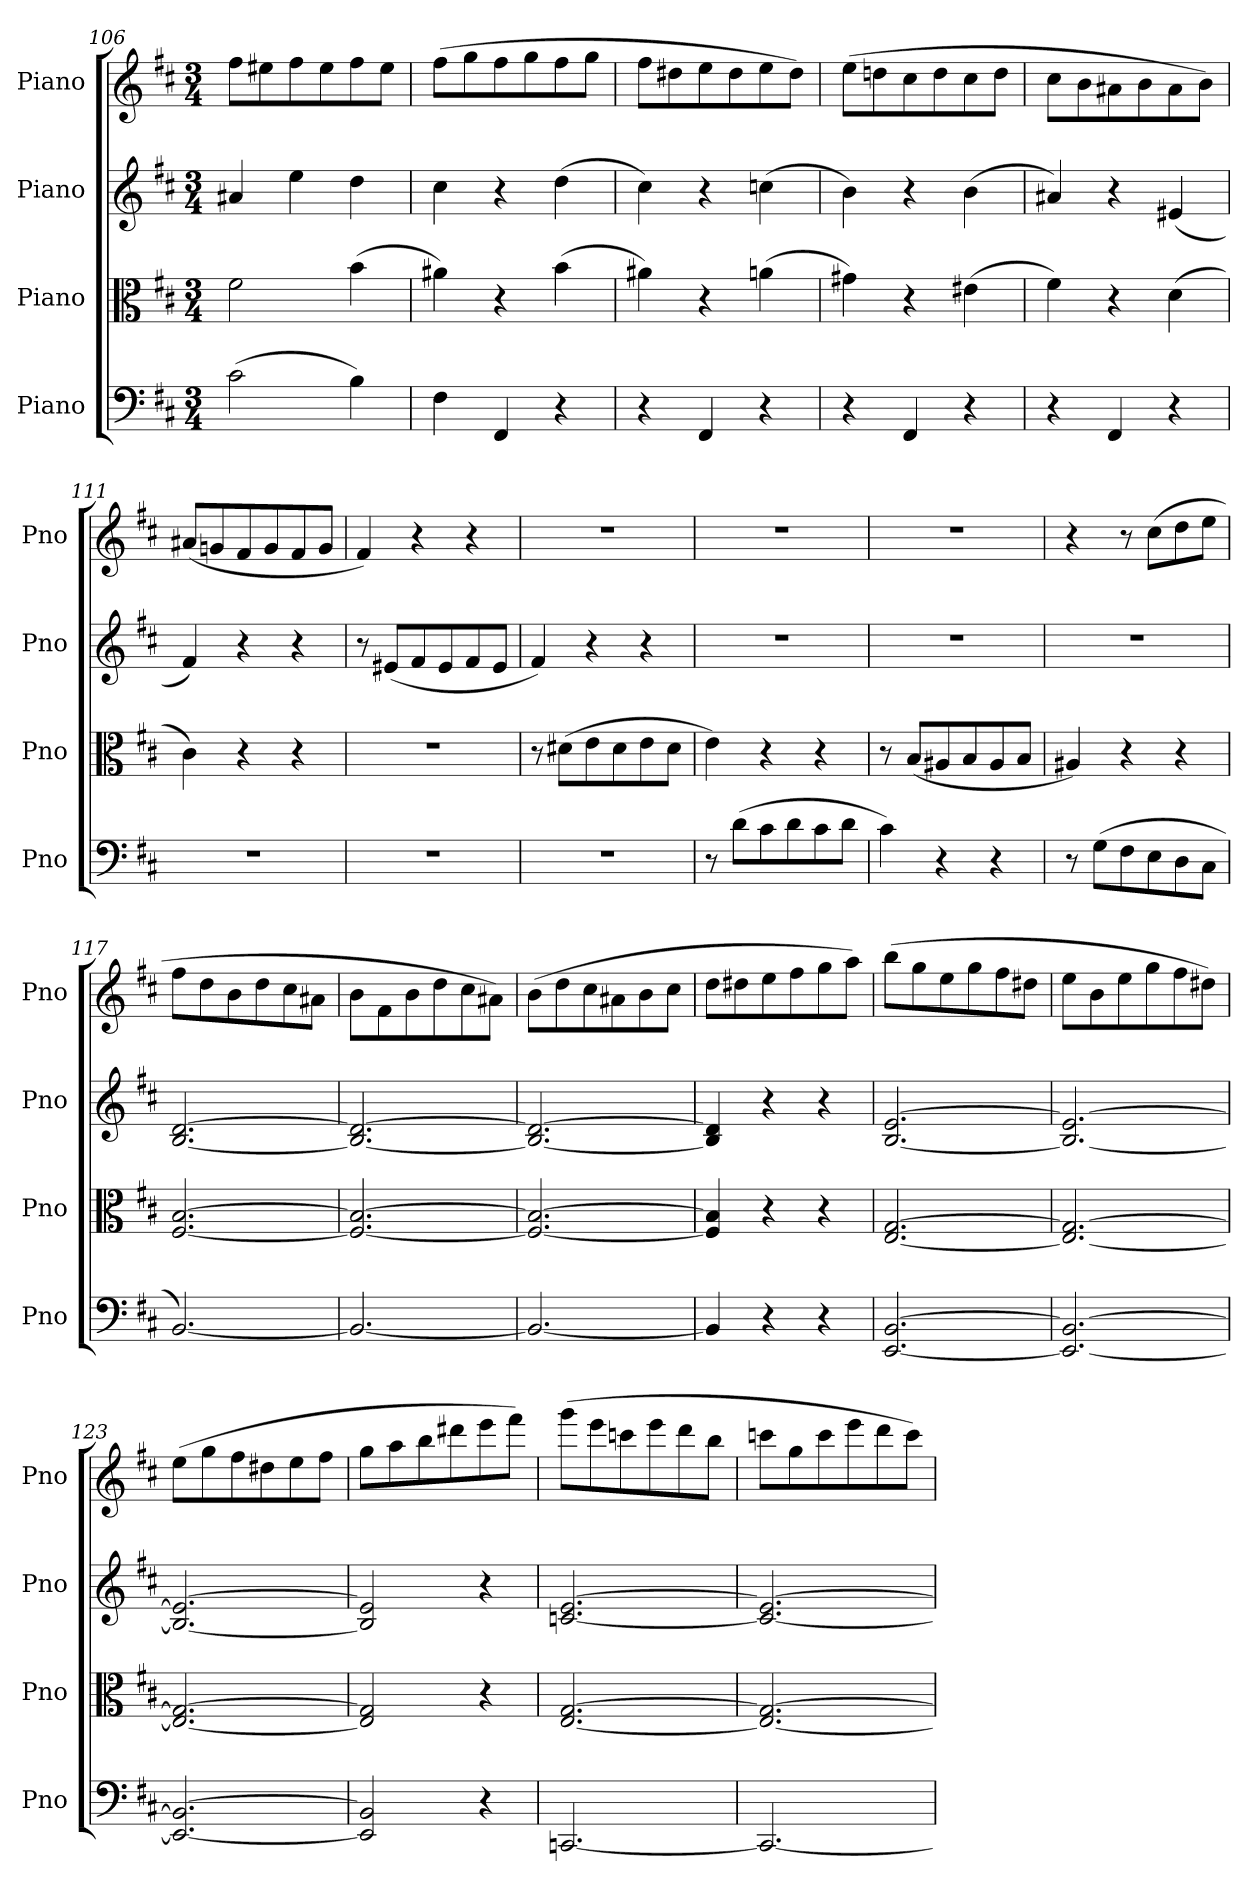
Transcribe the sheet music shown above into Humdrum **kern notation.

**kern	**kern	**kern	**kern
*part4	*part3	*part2	*part1
*staff4	*staff3	*staff2	*staff1
*I"Piano	*I"Piano	*I"Piano	*I"Piano
*I'Pno	*I'Pno	*I'Pno	*I'Pno
!!LO:PB:g=z
*clefF4	*clefC3	*clefG2	*clefG2
*k[f#c#]	*k[f#c#]	*k[f#c#]	*k[f#c#]
*M3/4	*M3/4	*M3/4	*M3/4
=106	=106	=106	=106
(>2c#\	2f#\	4a#X/	8ff#\L
.	.	.	8ee#X\
.	.	4ee\	8ff#\
.	.	.	8ee#\
4B\)	(>4b\	4dd\	8ff#\
.	.	.	8ee#\J
=107	=107	=107	=107
4F#\	4a#X\)	4cc#\	(>8ff#\L
.	.	.	8gg\
4FF#/	4r	4r	8ff#\
.	.	.	8gg\
4r	(>4b\	(>4dd\	8ff#\
.	.	.	8gg\J
=108	=108	=108	=108
4r	4a#X\)	4cc#\)	8ff#\L
.	.	.	8dd#X\
4FF#/	4r	4r	8ee\
.	.	.	8dd#\
4r	(>4an\	(>4ccn\	8ee\
.	.	.	8dd#\J)
=109	=109	=109	=109
4r	4g#X\)	4b\)	(>8ee\L
.	.	.	8ddn\
4FF#/	4r	4r	8cc#\
.	.	.	8dd\
4r	(>4e#X\	(>4b\	8cc#\
.	.	.	8dd\J
=110	=110	=110	=110
4r	4f#\)	4a#X/)	8cc#\L
.	.	.	8b\
4FF#/	4r	4r	8a#X\
.	.	.	8b\
4r	(>4d\	(4e#X/	8a#\
.	.	.	8b\J)
=111	=111	=111	=111
2.r	4c#\)	4f#/)	(8a#X/L
.	.	.	8gn/
.	4r	4r	8f#/
.	.	.	8g/
.	4r	4r	8f#/
.	.	.	8g/J
=112	=112	=112	=112
2.r	2.r	8r	4f#/)
.	.	(8e#X/L	.
.	.	8f#/	4r
.	.	8e#/	.
.	.	8f#/	4r
.	.	8e#/J	.
=113	=113	=113	=113
2.r	8r	4f#/)	2.r
.	(>8d#X\L	.	.
.	8e\	4r	.
.	8d#\	.	.
.	8e\	4r	.
.	8d#\J	.	.
=114	=114	=114	=114
8r	4e\)	2.r	2.r
(>8d\L	.	.	.
8c#\	4r	.	.
8d\	.	.	.
8c#\	4r	.	.
8d\J	.	.	.
!!LO:LB:g=z
=115	=115	=115	=115
4c#\)	8r	2.r	2.r
.	(8B/L	.	.
4r	8A#X/	.	.
.	8B/	.	.
4r	8A#/	.	.
.	8B/J	.	.
=116	=116	=116	=116
8r	4A#X/)	2.r	4r
(>8G\L	.	.	.
8F#\	4r	.	8r
8E\	.	.	(>8cc#\L
8D\	4r	.	8dd\
8C#\J	.	.	8ee\J
=117	=117	=117	=117
[2.BB/)	[2.F#/ [2.B/	[2.B/ [2.d/	8ff#\L
.	.	.	8dd\
.	.	.	8b\
.	.	.	8dd\
.	.	.	8cc#\
.	.	.	8a#X\J
=118	=118	=118	=118
2.BB/_	2.F#/_ 2.B/_	2.B/_ 2.d/_	8b\L
.	.	.	8f#\
.	.	.	8b\
.	.	.	8dd\
.	.	.	8cc#\
.	.	.	8a#X\J)
=119	=119	=119	=119
2.BB/_	2.F#/_ 2.B/_	2.B/_ 2.d/_	(>8b\L
.	.	.	8dd\
.	.	.	8cc#\
.	.	.	8a#X\
.	.	.	8b\
.	.	.	8cc#\J
=120	=120	=120	=120
4BB/]	4F#/] 4B/]	4B/] 4d/]	8dd\L
.	.	.	8dd#X\
4r	4r	4r	8ee\
.	.	.	8ff#\
4r	4r	4r	8gg\
.	.	.	8aa\J)
=121	=121	=121	=121
[2.EE/ [2.BB/	[2.E/ [2.G/	[2.B/ [2.e/	(>8bb\L
.	.	.	8gg\
.	.	.	8ee\
.	.	.	8gg\
.	.	.	8ff#\
.	.	.	8dd#X\J
=122	=122	=122	=122
2.EE/_ 2.BB/_	2.E/_ 2.G/_	2.B/_ 2.e/_	8ee\L
.	.	.	8b\
.	.	.	8ee\
.	.	.	8gg\
.	.	.	8ff#\
.	.	.	8dd#X\J)
=123	=123	=123	=123
2.EE/_ 2.BB/_	2.E/_ 2.G/_	2.B/_ 2.e/_	(>8ee\L
.	.	.	8gg\
.	.	.	8ff#\
.	.	.	8dd#X\
.	.	.	8ee\
.	.	.	8ff#\J
!!LO:LB:g=z
=124	=124	=124	=124
2EE/] 2BB/]	2E/] 2G/]	2B/] 2e/]	8gg\L
.	.	.	8aa\
.	.	.	8bb\
.	.	.	8ddd#X\
4r	4r	4r	8eee\
.	.	.	8fff#\J)
=125	=125	=125	=125
[2.CCn/	[2.E/ [2.G/	[2.cn/ [2.e/	(>8ggg\L
.	.	.	8eee\
.	.	.	8cccn\
.	.	.	8eee\
.	.	.	8ddd\
.	.	.	8bb\J
=126	=126	=126	=126
2.CC/_	2.E/_ 2.G/_	2.c/_ 2.e/_	8cccn\L
.	.	.	8gg\
.	.	.	8ccc\
.	.	.	8eee\
.	.	.	8ddd\
.	.	.	8ccc\J)
=	=	=	=
*-	*-	*-	*-
